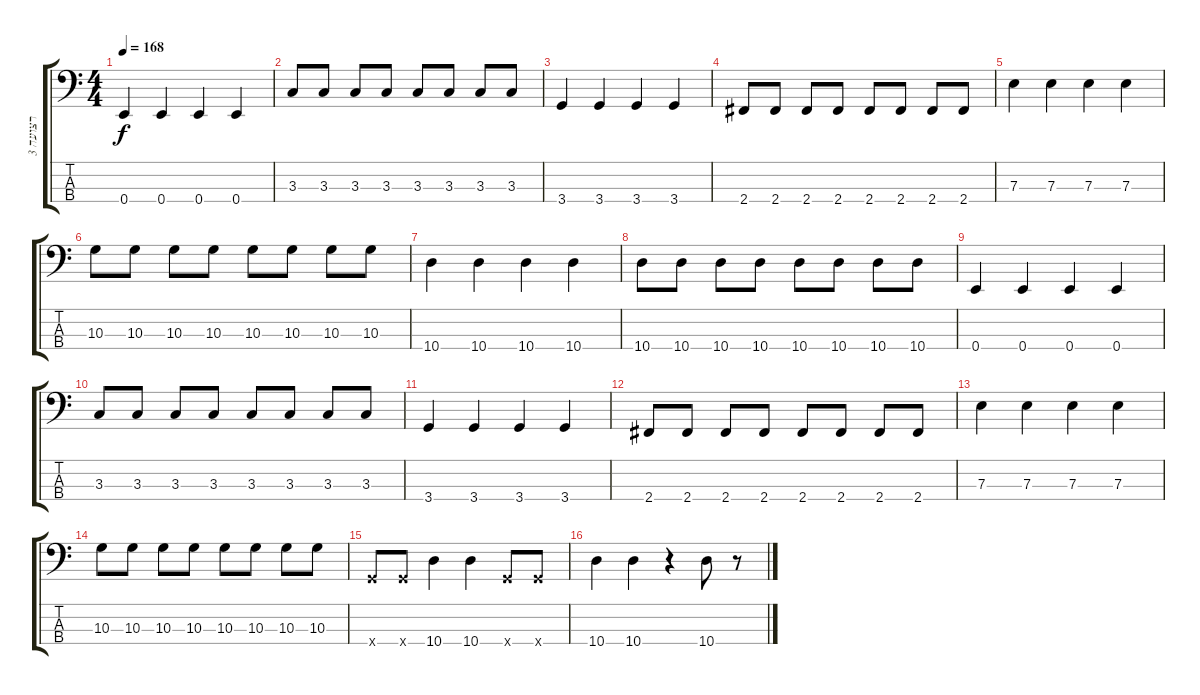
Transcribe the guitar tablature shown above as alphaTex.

\track ("רצועה 3" "רצועה 3") {instrument electricbassfinger}
\staff {score tabs}
\tuning (G2 D2 A1 E1) {hide}
\ts (4 4)
\tempo 168
\clef f4
\ks c
0.4.4{dy f} 0.4.4 0.4.4 0.4.4 |
3.3.8 3.3.8 3.3.8 3.3.8 3.3.8 3.3.8 3.3.8 3.3.8 |
3.4.4 3.4.4 3.4.4 3.4.4 |
2.4.8 2.4.8 2.4.8 2.4.8 2.4.8 2.4.8 2.4.8 2.4.8 |
7.3.4 7.3.4 7.3.4 7.3.4 |
10.3.8 10.3.8 10.3.8 10.3.8 10.3.8 10.3.8 10.3.8 10.3.8 |
10.4.4 10.4.4 10.4.4 10.4.4 |
10.4.8 10.4.8 10.4.8 10.4.8 10.4.8 10.4.8 10.4.8 10.4.8 |
0.4.4 0.4.4 0.4.4 0.4.4 |
3.3.8 3.3.8 3.3.8 3.3.8 3.3.8 3.3.8 3.3.8 3.3.8 |
3.4.4 3.4.4 3.4.4 3.4.4 |
2.4.8 2.4.8 2.4.8 2.4.8 2.4.8 2.4.8 2.4.8 2.4.8 |
7.3.4 7.3.4 7.3.4 7.3.4 |
10.3.8 10.3.8 10.3.8 10.3.8 10.3.8 10.3.8 10.3.8 10.3.8 |
3.4{x}.8 3.4{x}.8 10.4.4 10.4.4 3.4{x}.8 3.4{x}.8 |
10.4.4 10.4.4 r.4 10.4.8 r.8
